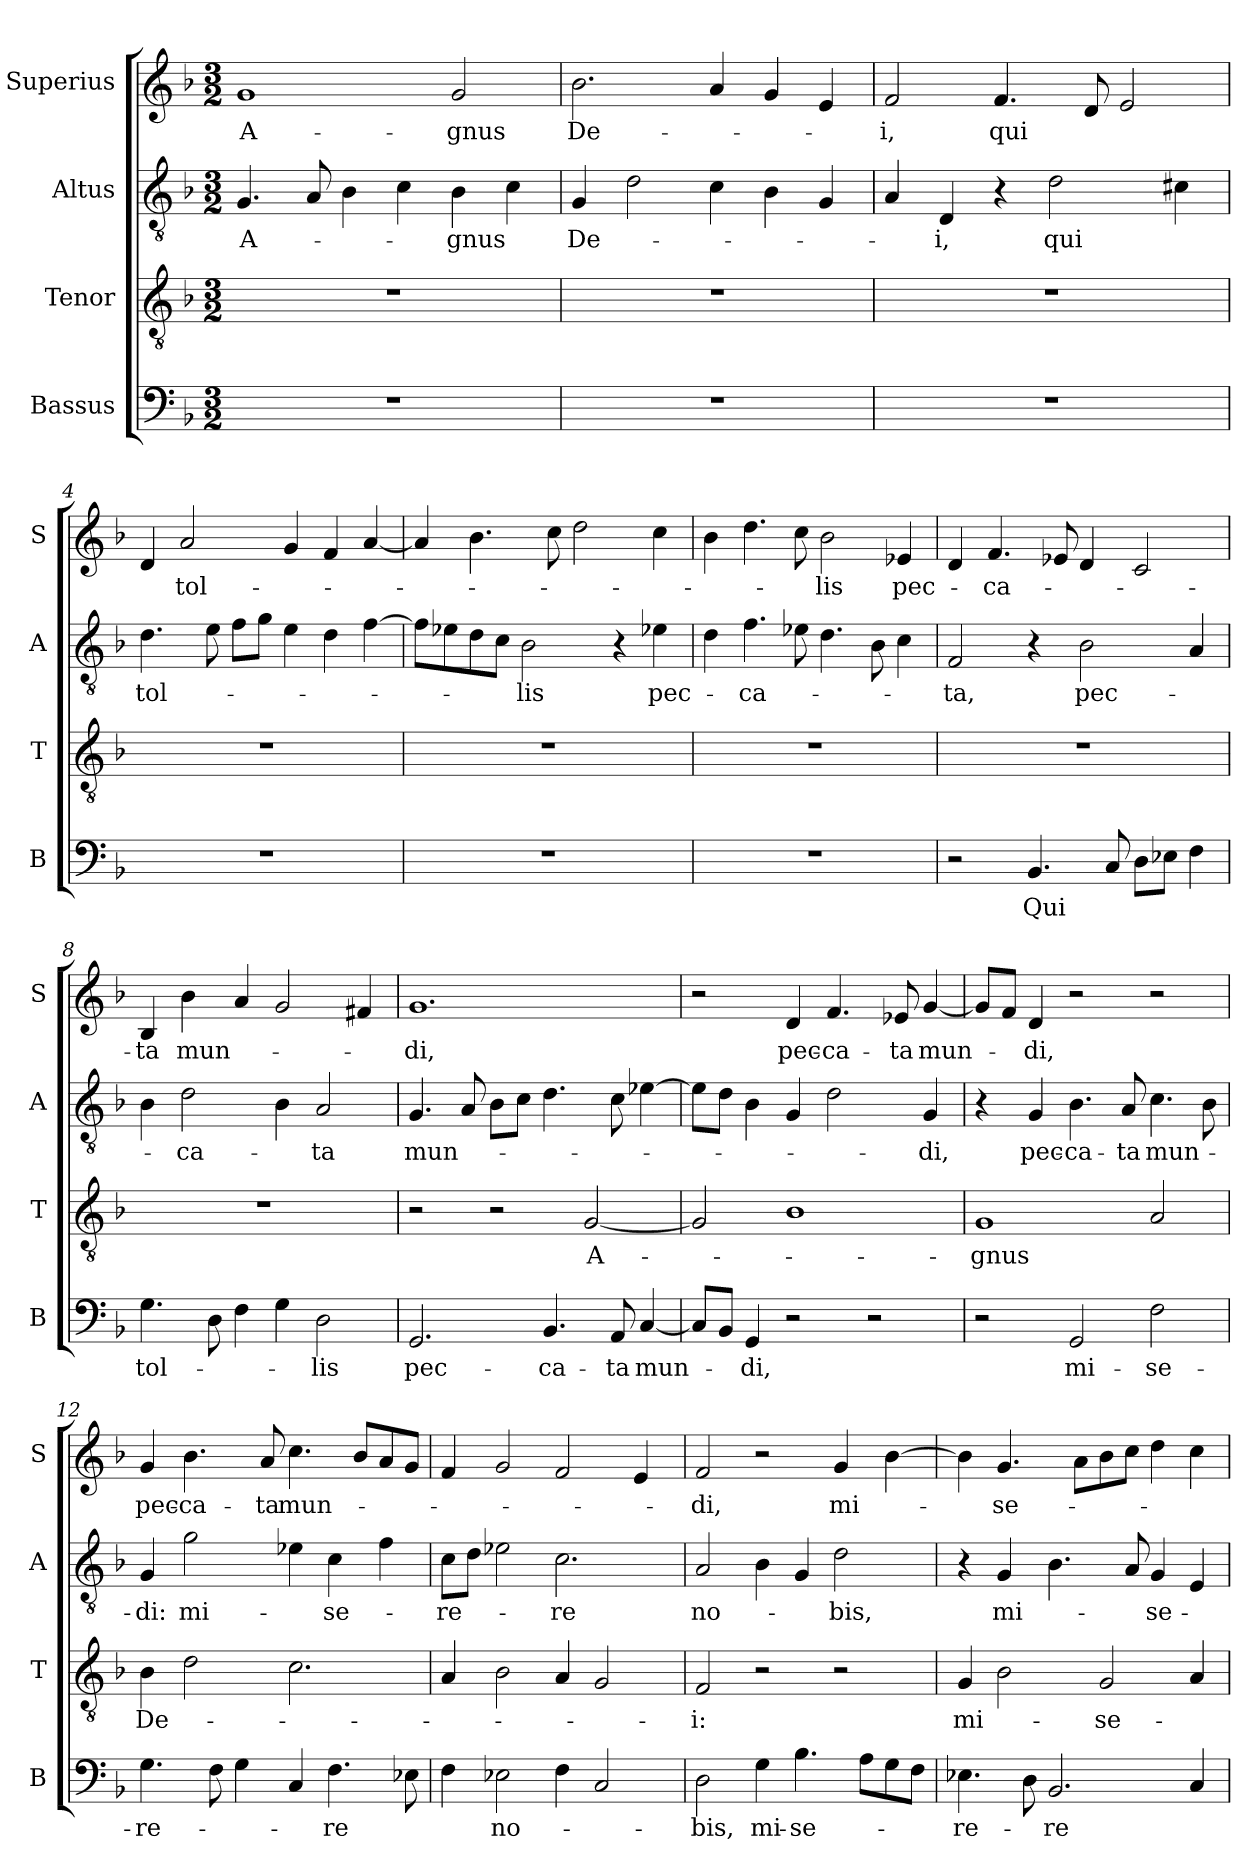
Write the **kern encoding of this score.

**kern	**text	**kern	**text	**kern	**text	**kern	**text
*part4	*part4	*part3	*part3	*part2	*part2	*part1	*part1
*staff4	*staff4	*staff3	*staff3	*staff2	*staff2	*staff1	*staff1
*I"Bassus	*	*I"Tenor	*	*I"Altus	*	*I"Superius	*
*I'B	*	*I'T	*	*I'A	*	*I'S	*
*clefF4	*	*clefGv2	*	*clefGv2	*	*clefG2	*
*k[b-]	*	*k[b-]	*	*k[b-]	*	*k[b-]	*
*M3/2	*	*M3/2	*	*M3/2	*	*M3/2	*
=1	=1	=1	=1	=1	=1	=1	=1
1.r	.	1.r	.	4.G	A-	1g	A-
.	.	.	.	8A	.	.	.
.	.	.	.	4B-	.	.	.
.	.	.	.	4c	.	.	.
.	.	.	.	4B-	-gnus	2g	-gnus
.	.	.	.	4c	.	.	.
=2	=2	=2	=2	=2	=2	=2	=2
1.r	.	1.r	.	4G	De-	2.b-	De-
.	.	.	.	2d	.	.	.
.	.	.	.	4c	.	4a	.
.	.	.	.	4B-	.	4g	.
.	.	.	.	4G	.	4e	.
=3	=3	=3	=3	=3	=3	=3	=3
1.r	.	1.r	.	4A	.	2f	-i,
.	.	.	.	4D	-i,	.	.
.	.	.	.	4r	.	4.f	qui
.	.	.	.	2d	qui	.	.
.	.	.	.	.	.	8d	.
.	.	.	.	.	.	2e	.
.	.	.	.	4c#X	.	.	.
=4	=4	=4	=4	=4	=4	=4	=4
1.r	.	1.r	.	4.d	tol-	4d	.
.	.	.	.	.	.	2a	tol-
.	.	.	.	8e	.	.	.
.	.	.	.	8fL	.	.	.
.	.	.	.	8gJ	.	.	.
.	.	.	.	4e	.	4g	.
.	.	.	.	4d	.	4f	.
.	.	.	.	[4f	.	[4a	.
=5	=5	=5	=5	=5	=5	=5	=5
1.r	.	1.r	.	8fL]	.	4a]	.
.	.	.	.	8e-i	.	.	.
.	.	.	.	8d	.	4.b-	.
.	.	.	.	8cJ	.	.	.
.	.	.	.	2B-	-lis	.	.
.	.	.	.	.	.	8cc	.
.	.	.	.	.	.	2dd	.
.	.	.	.	4r	.	.	.
!	!	!	!	!	!LO:LY:i	!	!
.	.	.	.	4e-X	pec-	4cc	.
=6	=6	=6	=6	=6	=6	=6	=6
1.r	.	1.r	.	4d	.	4b-	.
!	!	!	!	!	!LO:LY:i	!	!
.	.	.	.	4.f	-ca-	4.dd	.
.	.	.	.	8e-X	.	8cc	.
.	.	.	.	4.d	.	2b-	-lis
.	.	.	.	8B-	.	.	.
.	.	.	.	4c	.	4e-X	pec-
=7	=7	=7	=7	=7	=7	=7	=7
!	!	!	!	!	!LO:LY:i	!	!
2r	.	1.r	.	2F	-ta,	4d	.
.	.	.	.	.	.	4.f	-ca-
4.BB-	Qui	.	.	4r	.	.	.
.	.	.	.	.	.	8e-X	.
.	.	.	.	2B-	pec-	4d	.
8C	.	.	.	.	.	.	.
8DL	.	.	.	.	.	2c	.
8E-XJ	.	.	.	.	.	.	.
4F	.	.	.	4A	.	.	.
=8	=8	=8	=8	=8	=8	=8	=8
4.G	tol-	1.r	.	4B-	.	4B-	-ta
!	!	!	!	!	!	!	!LO:LY:i
.	.	.	.	2d	-ca-	4b-	mun-
8D	.	.	.	.	.	.	.
4F	.	.	.	.	.	4a	.
4G	.	.	.	4B-	.	2g	.
2D	-lis	.	.	2A	-ta	.	.
.	.	.	.	.	.	4f#X	.
=9	=9	=9	=9	=9	=9	=9	=9
!	!	!	!	!	!	!	!LO:LY:i
2.GG	pec-	2r	.	4.G	mun-	1.g	-di,
.	.	.	.	8A	.	.	.
.	.	2r	.	8B-L	.	.	.
.	.	.	.	8cJ	.	.	.
4.BB-	-ca-	.	.	4.d	.	.	.
.	.	[2G	A-	.	.	.	.
8AA	-ta	.	.	8c	.	.	.
[4C	mun-	.	.	[4e-X	.	.	.
=10	=10	=10	=10	=10	=10	=10	=10
8CL]	.	2G]	.	8e-L]	.	2r	.
8BB-J	.	.	.	8dJ	.	.	.
4GG	-di,	.	.	4B-	.	.	.
!	!	!	!	!	!	!	!LO:LY:i
2r	.	1B-	.	4G	.	4d	pec-
!	!	!	!	!	!	!	!LO:LY:i
.	.	.	.	2d	.	4.f	-ca-
2r	.	.	.	.	.	.	.
!	!	!	!	!	!	!	!LO:LY:i
.	.	.	.	.	.	8e-i	-ta
.	.	.	.	4G	-di,	[4g	mun-
=11	=11	=11	=11	=11	=11	=11	=11
2r	.	1G	-gnus	4r	.	8gL]	.
.	.	.	.	.	.	8fJ	.
!	!	!	!	!	!LO:LY:i	!	!
.	.	.	.	4G	pec-	4d	-di,
!	!	!	!	!	!LO:LY:i	!	!
2GG	mi-	.	.	4.B-	-ca-	2r	.
!	!	!	!	!	!LO:LY:i	!	!
.	.	.	.	8A	-ta	.	.
!	!	!	!	!	!LO:LY:i	!	!
2F	-se-	2A	.	4.c	mun-	2r	.
.	.	.	.	8B-	.	.	.
=12	=12	=12	=12	=12	=12	=12	=12
!	!	!	!	!	!LO:LY:i	!	!LO:LY:i
4.G	-re-	4B-	De-	4G	-di:	4g	pec-
!	!	!	!	!	!	!	!LO:LY:i
.	.	2d	.	2g	mi-	4.b-	-ca-
8F	.	.	.	.	.	.	.
4G	.	.	.	.	.	.	.
!	!	!	!	!	!	!	!LO:LY:i
.	.	.	.	.	.	8a	-ta
!	!	!	!	!	!	!	!LO:LY:i
4C	.	2.c	.	4e-i	.	4.cc	mun-
4.F	-re	.	.	4c	-se-	.	.
.	.	.	.	.	.	8b-L	.
.	.	.	.	4f	.	8a	.
8E-X	.	.	.	.	.	8gJ	.
=13	=13	=13	=13	=13	=13	=13	=13
4F	.	4A	.	8cL	-re-	4f	.
.	.	.	.	8dJ	.	.	.
!	!LO:LY:i	!	!	!	!	!	!
2E-X	no-	2B-	.	2e-X	.	2g	.
4F	.	4A	.	2.c	-re	2f	.
2C	.	2G	.	.	.	.	.
.	.	.	.	.	.	4e	.
=14	=14	=14	=14	=14	=14	=14	=14
!	!LO:LY:i	!	!	!	!LO:LY:i	!	!LO:LY:i
2D	-bis,	2F	-i:	2A	no-	2f	-di,
!	!LO:LY:i	!	!	!	!	!	!
4G	mi-	2r	.	4B-	.	2r	.
!	!LO:LY:i	!	!	!	!	!	!
4.B-	-se-	.	.	4G	.	.	.
!	!	!	!	!	!LO:LY:i	!	!
.	.	2r	.	2d	-bis,	4g	mi-
8AL	.	.	.	.	.	.	.
8G	.	.	.	.	.	[4b-	.
8FJ	.	.	.	.	.	.	.
=15	=15	=15	=15	=15	=15	=15	=15
!	!LO:LY:i	!	!	!	!	!	!
4.E-X	-re-	4G	mi-	4r	.	4b-]	.
!	!	!	!	!	!LO:LY:i	!	!
.	.	2B-	.	4G	mi-	4.g	-se-
8D	.	.	.	.	.	.	.
!	!LO:LY:i	!	!	!	!	!	!
2.BB-	-re	.	.	4.B-	.	.	.
.	.	.	.	.	.	8aL	.
.	.	2G	-se-	.	.	8b-	.
.	.	.	.	8A	.	8ccJ	.
!	!	!	!	!	!LO:LY:i	!	!
.	.	.	.	4G	-se-	4dd	.
4C	.	4A	.	4E	.	4cc	.
=	=	=	=	=	=	=	=
*-	*-	*-	*-	*-	*-	*-	*-
